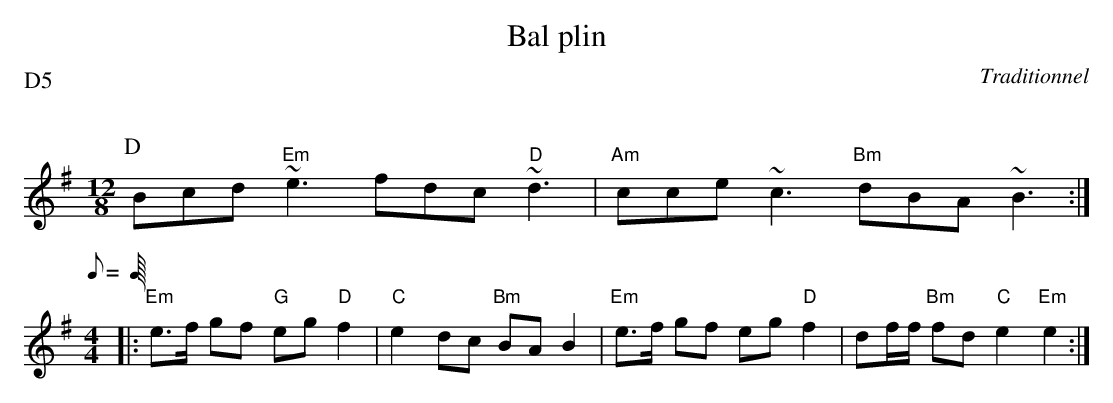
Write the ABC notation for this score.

X:1
T:Bal plin
C:Traditionnel
Q:C3=72
P:D5
M:12/8
K:Em
P:D
\large
Bcd "Em"~e3 fdc "D"~d3 | "Am"cce ~c3 "Bm"dBA ~B3 :|
Q:C3=156
M:4/4
|:"Em"e>f gf "G"eg "D"f2 | "C"e2 dc "Bm"BA B2 |\
"Em"e>f gf eg "D"f2 | df/2f/2 "Bm"fd "C"e2 "Em"e2 :|
\bigskip
